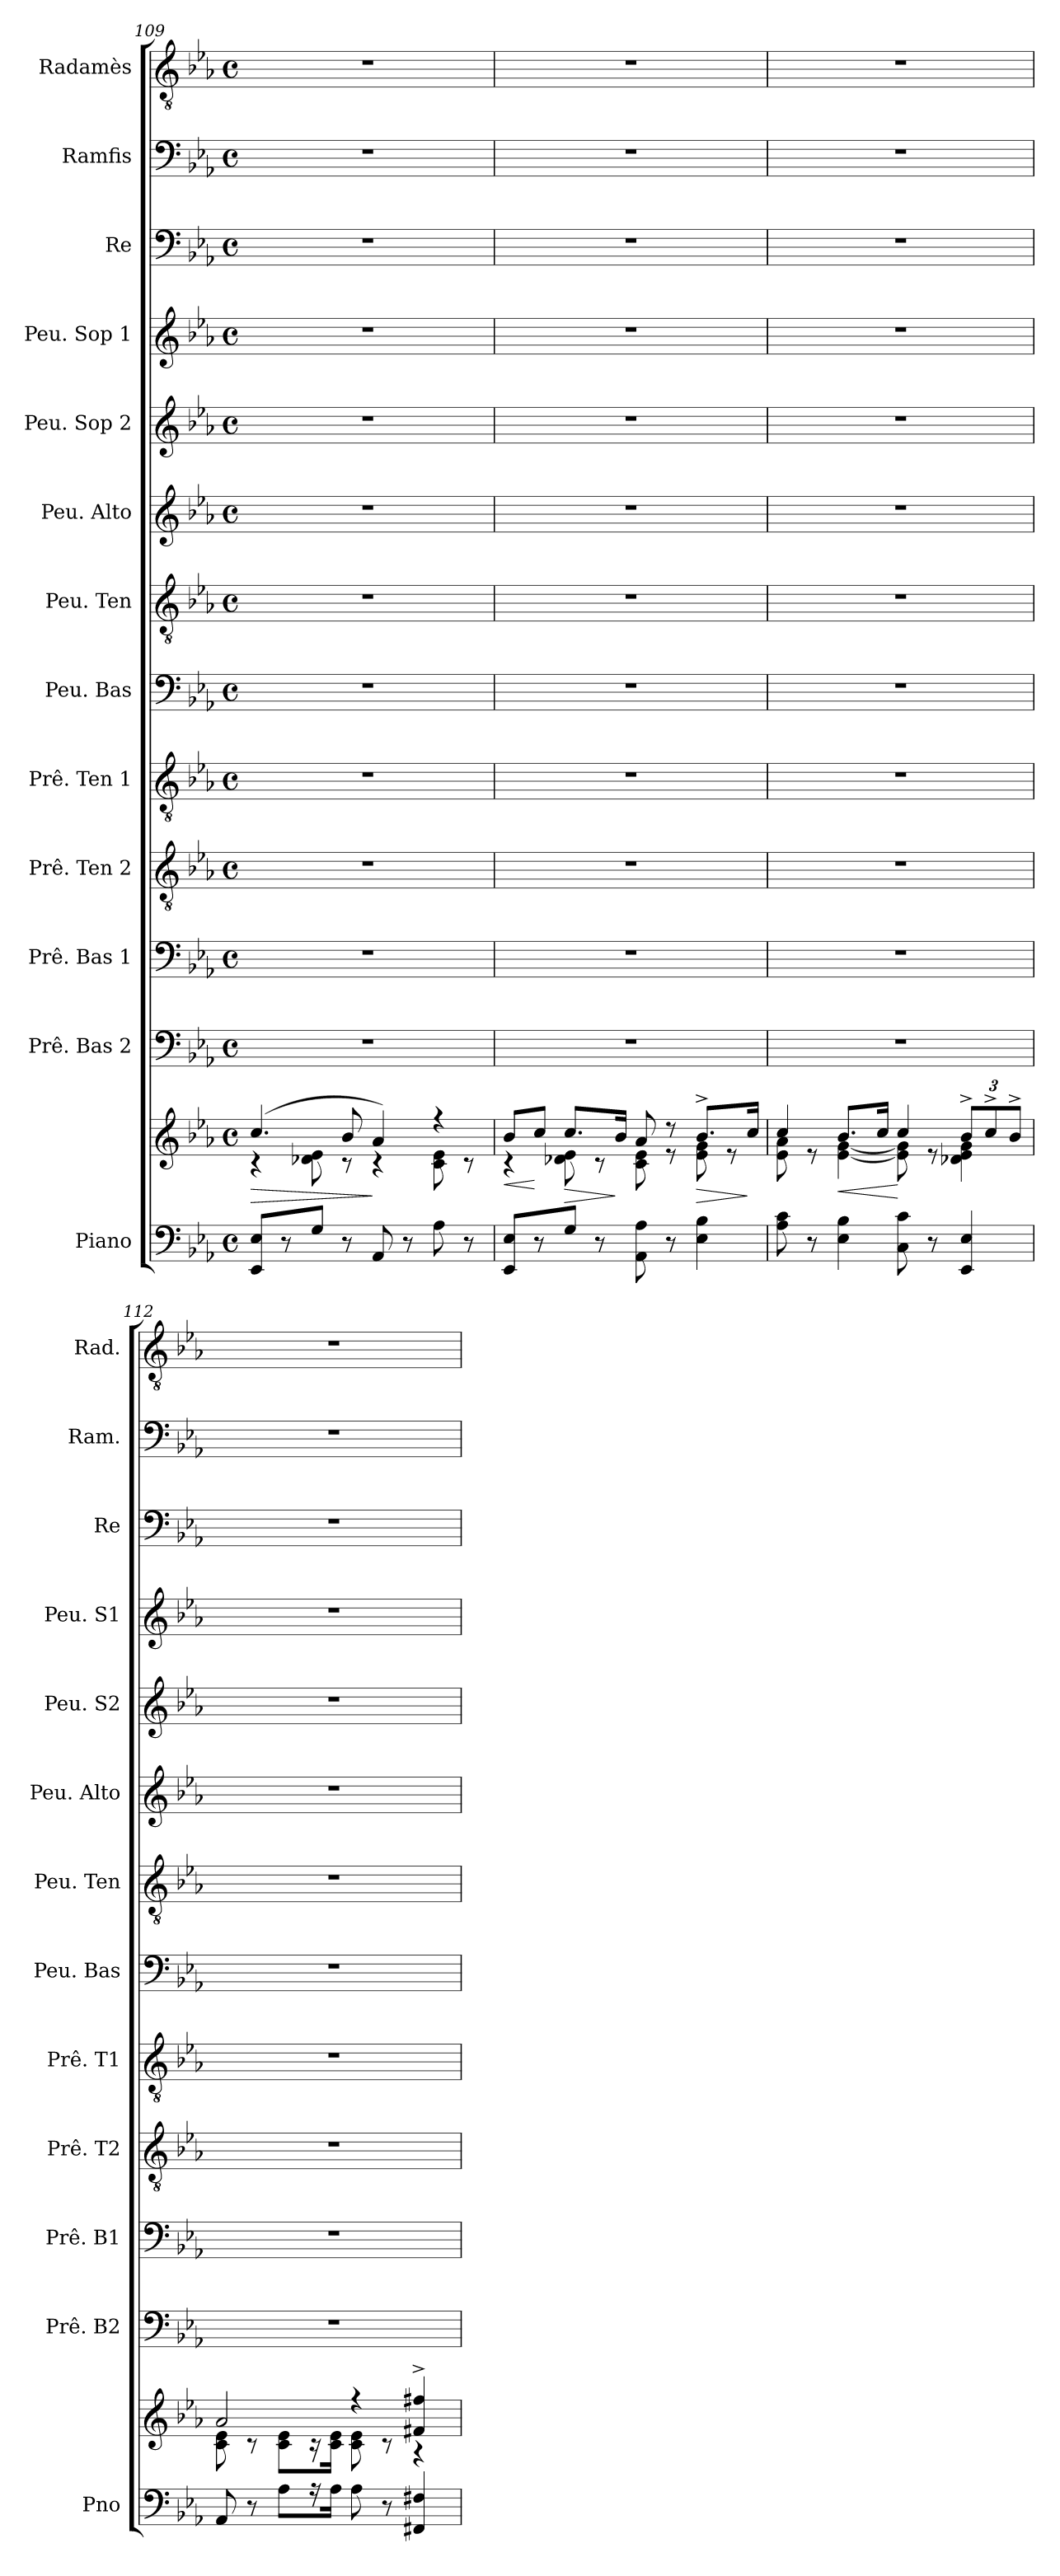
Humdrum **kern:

**kern	**kern	**dynam	**kern	**kern	**kern	**kern	**kern	**kern	**kern	**kern	**kern	**kern	**kern	**kern
*part13	*part13	*part13	*part12	*part11	*part10	*part9	*part8	*part7	*part6	*part5	*part4	*part3	*part2	*part1
*staff14	*staff13	*staff13/14	*staff12	*staff11	*staff10	*staff9	*staff8	*staff7	*staff6	*staff5	*staff4	*staff3	*staff2	*staff1
*I"Piano	*	*	*I"Prê. Bas 2	*I"Prê. Bas 1	*I"Prê. Ten 2	*I"Prê. Ten 1	*I"Peu. Bas	*I"Peu. Ten	*I"Peu. Alto	*I"Peu. Sop 2	*I"Peu. Sop 1	*I"Re	*I"Ramfis	*I"Radamès
*I'Pno	*	*	*I'Prê. B2	*I'Prê. B1	*I'Prê. T2	*I'Prê. T1	*I'Peu. Bas	*I'Peu. Ten	*I'Peu. Alto	*I'Peu. S2	*I'Peu. S1	*I'Re	*I'Ram.	*I'Rad.
*clefF4	*clefG2	*	*clefF4	*clefF4	*clefGv2	*clefGv2	*clefF4	*clefGv2	*clefG2	*clefG2	*clefG2	*clefF4	*clefF4	*clefGv2
*k[b-e-a-]	*k[b-e-a-]	*	*k[b-e-a-]	*k[b-e-a-]	*k[b-e-a-]	*k[b-e-a-]	*k[b-e-a-]	*k[b-e-a-]	*k[b-e-a-]	*k[b-e-a-]	*k[b-e-a-]	*k[b-e-a-]	*k[b-e-a-]	*k[b-e-a-]
*M4/4	*M4/4	*	*M4/4	*M4/4	*M4/4	*M4/4	*M4/4	*M4/4	*M4/4	*M4/4	*M4/4	*M4/4	*M4/4	*M4/4
*met(c)	*met(c)	*	*met(c)	*met(c)	*met(c)	*met(c)	*met(c)	*met(c)	*met(c)	*met(c)	*met(c)	*met(c)	*met(c)	*met(c)
=109	=109	=109	=109	=109	=109	=109	=109	=109	=109	=109	=109	=109	=109	=109
!	!	!LO:HP:b	!	!	!	!	!	!	!	!	!	!	!	!
*	*^	*	*	*	*	*	*	*	*	*	*	*	*	*
8EE-/ 8E-/L	(>4.cc/	4r	>	1r	1r	1r	1r	1r	1r	1r	1r	1r	1r	1r	1r
8r	.	.	.	.	.	.	.	.	.	.	.	.	.	.	.
8G/J	.	8d-X\ 8e-\	.	.	.	.	.	.	.	.	.	.	.	.	.
8r	8b-/	8r	.	.	.	.	.	.	.	.	.	.	.	.	.
8AA-/	4a-/)	4r	]	.	.	.	.	.	.	.	.	.	.	.	.
8r	.	.	.	.	.	.	.	.	.	.	.	.	.	.	.
8A-\	4r	8c\ 8e-\	.	.	.	.	.	.	.	.	.	.	.	.	.
8r	.	8r	.	.	.	.	.	.	.	.	.	.	.	.	.
!!LO:LB:g=z
=110	=110	=110	=110	=110	=110	=110	=110	=110	=110	=110	=110	=110	=110	=110	=110
!	!	!	!LO:HP:b	!	!	!	!	!	!	!	!	!	!	!	!
8EE-/ 8E-/L	8b-/L	4r	<	1r	1r	1r	1r	1r	1r	1r	1r	1r	1r	1r	1r
8r	8cc/J	.	[	.	.	.	.	.	.	.	.	.	.	.	.
!	!	!	!LO:HP:b	!	!	!	!	!	!	!	!	!	!	!	!
8G/J	8.cc/L	8d-X\ 8e-\	>	.	.	.	.	.	.	.	.	.	.	.	.
8r	.	8r	.	.	.	.	.	.	.	.	.	.	.	.	.
.	16b-/Jk	.	]	.	.	.	.	.	.	.	.	.	.	.	.
8AA-\ 8A-\	8a-/	8c\ 8e-\	.	.	.	.	.	.	.	.	.	.	.	.	.
8r	8r	8r	.	.	.	.	.	.	.	.	.	.	.	.	.
!	!	!	!LO:HP:b	!	!	!	!	!	!	!	!	!	!	!	!
4E-\ 4B-\	8.b-^/L	8e-\ 8g\	>	.	.	.	.	.	.	.	.	.	.	.	.
.	.	8r	.	.	.	.	.	.	.	.	.	.	.	.	.
.	16cc/Jk	.	]	.	.	.	.	.	.	.	.	.	.	.	.
=111	=111	=111	=111	=111	=111	=111	=111	=111	=111	=111	=111	=111	=111	=111	=111
8A-\ 8c\	4cc/	8e-\ 8a-\	.	1r	1r	1r	1r	1r	1r	1r	1r	1r	1r	1r	1r
8r	.	8r	.	.	.	.	.	.	.	.	.	.	.	.	.
!	!	!	!LO:HP:b	!	!	!	!	!	!	!	!	!	!	!	!
4E-\ 4B-\	8.b-/L	[4e-\ [4g\	<	.	.	.	.	.	.	.	.	.	.	.	.
.	16cc/Jk	.	.	.	.	.	.	.	.	.	.	.	.	.	.
8C\ 8c\	4cc/	8e-\] 8g\]	[	.	.	.	.	.	.	.	.	.	.	.	.
8r	.	8r	.	.	.	.	.	.	.	.	.	.	.	.	.
*	*Xbrackettup	*	*	*	*	*	*	*	*	*	*	*	*	*	*
4EE-/ 4E-/	12b-^/L	4d-X\ 4e-\ 4g\	.	.	.	.	.	.	.	.	.	.	.	.	.
.	12cc^/	.	.	.	.	.	.	.	.	.	.	.	.	.	.
.	12b-^/J	.	.	.	.	.	.	.	.	.	.	.	.	.	.
=112	=112	=112	=112	=112	=112	=112	=112	=112	=112	=112	=112	=112	=112	=112	=112
8AA-/	2a-/	8c\ 8e-\	.	1r	1r	1r	1r	1r	1r	1r	1r	1r	1r	1r	1r
8r	.	8r	.	.	.	.	.	.	.	.	.	.	.	.	.
8A-\L	.	8c\ 8e-\L	.	.	.	.	.	.	.	.	.	.	.	.	.
16r	.	16r	.	.	.	.	.	.	.	.	.	.	.	.	.
16A-\Jk	.	16c\ 16e-\Jk	.	.	.	.	.	.	.	.	.	.	.	.	.
8A-\	4r	8c\ 8e-\	.	.	.	.	.	.	.	.	.	.	.	.	.
8r	.	8r	.	.	.	.	.	.	.	.	.	.	.	.	.
4FF#X/ 4F#X/	4f#X/^ 4ff#X/^	4r	.	.	.	.	.	.	.	.	.	.	.	.	.
*	*v	*v	*	*	*	*	*	*	*	*	*	*	*	*	*
=	=	=	=	=	=	=	=	=	=	=	=	=	=	=
*-	*-	*-	*-	*-	*-	*-	*-	*-	*-	*-	*-	*-	*-	*-
